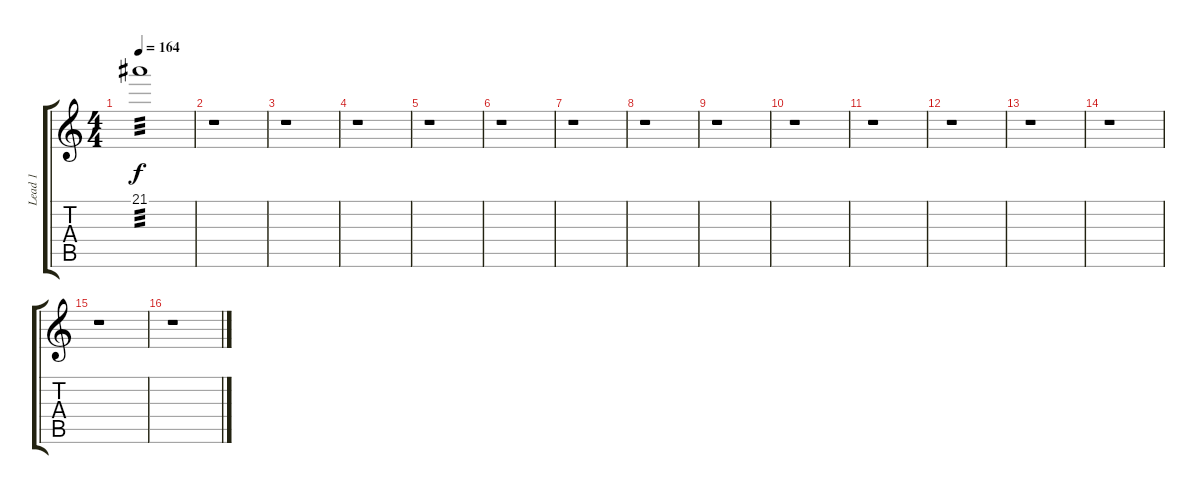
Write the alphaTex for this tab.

\track ("Lead 1" "Lead 1") {instrument overdrivenguitar}
\staff {score tabs}
\tuning (Db4 Ab3 E3 B2 Gb2 Db2) {hide}
\ts (4 4)
\tempo 164
\clef g2
\ks c
21.1.1{tp 3 dy f} |
r.1 |
r.1 |
r.1 |
r.1 |
r.1 |
r.1 |
r.1 |
r.1 |
r.1 |
r.1 |
r.1 |
r.1 |
r.1 |
r.1 |
r.1
